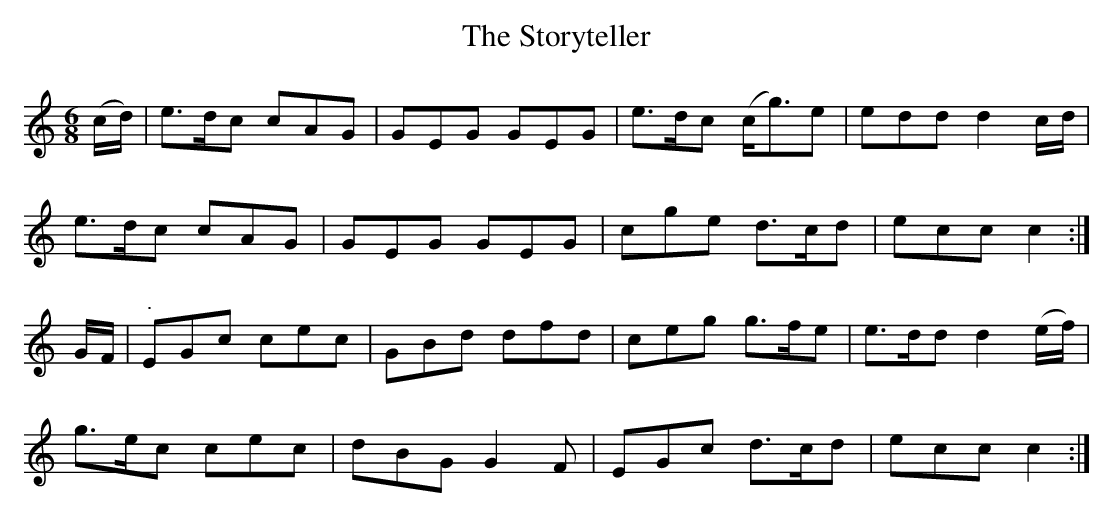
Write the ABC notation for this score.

X:1
T:The Storyteller
M:6/8
L:1/8
K:C
(c/d/) | e>dc cAG | GEG GEG | e>dc (c<g)e | edd d2 c/d/ |
e>dc cAG | GEG GEG | cge d>cd | ecc c2 :|
G/F/ | "."EGc cec | GBd dfd | ceg g>fe | e>dd d2 (e/f/) |
g>ec cec | dBG G2F | EGc d>cd | ecc c2 :|
